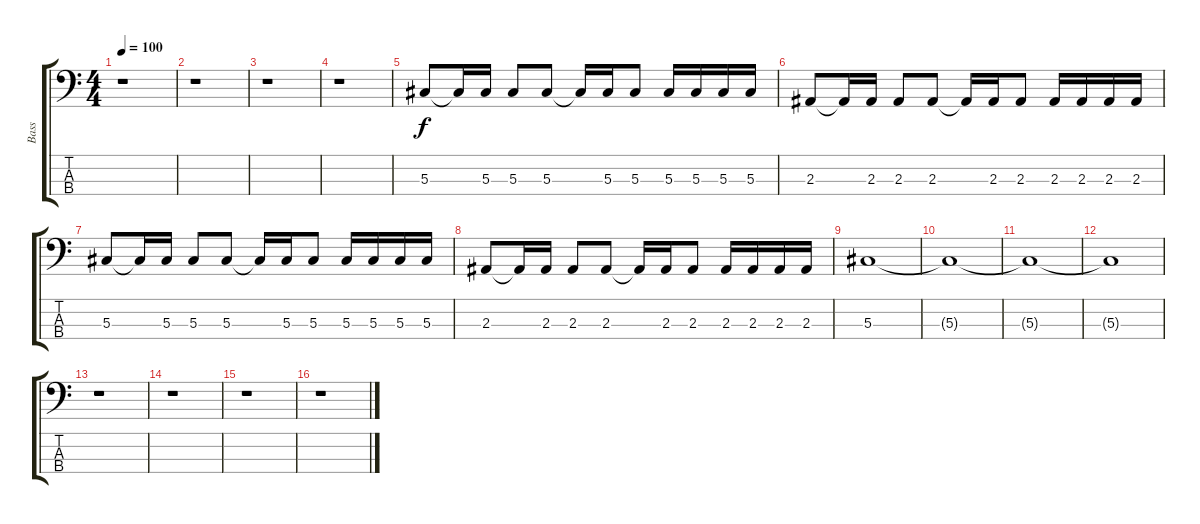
\track ("Bass" "Bass") {instrument electricbasspick}
\staff {score tabs}
\tuning (Gb2 Db2 Ab1 Eb1) {hide}
\ts (4 4)
\tempo 100
\clef f4
\ks c
r.1{dy f} |
r.1 |
r.1 |
r.1 |
5.3.8 5.3{t}.16 5.3.16 5.3.8 5.3.8 5.3{t}.16 5.3.16 5.3.8 5.3.16 5.3.16 5.3.16 5.3.16 |
2.3.8 2.3{t}.16 2.3.16 2.3.8 2.3.8 2.3{t}.16 2.3.16 2.3.8 2.3.16 2.3.16 2.3.16 2.3.16 |
5.3.8 5.3{t}.16 5.3.16 5.3.8 5.3.8 5.3{t}.16 5.3.16 5.3.8 5.3.16 5.3.16 5.3.16 5.3.16 |
2.3.8 2.3{t}.16 2.3.16 2.3.8 2.3.8 2.3{t}.16 2.3.16 2.3.8 2.3.16 2.3.16 2.3.16 2.3.16 |
5.3.1 |
5.3{t}.1 |
5.3{t}.1 |
5.3{t}.1 |
r.1 |
r.1 |
r.1 |
r.1
